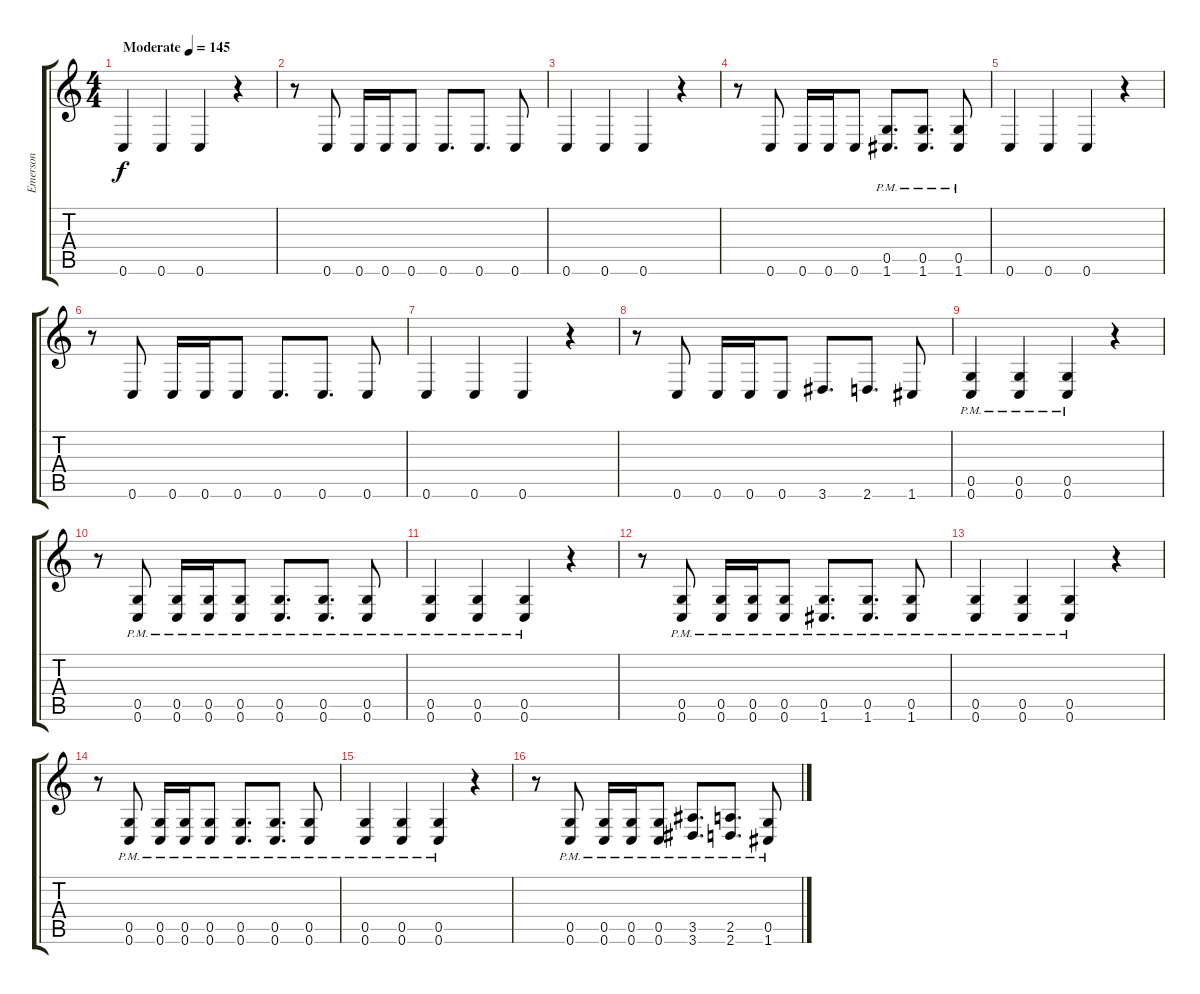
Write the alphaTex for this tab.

\track ("Emerson" "Emerson") {instrument distortionguitar}
\staff {score tabs}
\tuning (D4 A3 F3 C3 G2 C2) {hide}
\ts (4 4)
\tempo (145 "Moderate")
\clef g2
\ks c
0.6.4{dy f instrument distortionguitar} 0.6.4 0.6.4 r.4 |
r.8 0.6.8 0.6.16 0.6.16 0.6.8 0.6.8{d} 0.6.8{d} 0.6.8 |
0.6.4 0.6.4 0.6.4 r.4 |
r.8 0.6.8 0.6.16 0.6.16 0.6.8 (0.5{pm} 1.6{pm}).8{d} (0.5{pm} 1.6{pm}).8{d} (0.5{pm} 1.6{pm}).8 |
0.6.4 0.6.4 0.6.4 r.4 |
r.8 0.6.8 0.6.16 0.6.16 0.6.8 0.6.8{d} 0.6.8{d} 0.6.8 |
0.6.4 0.6.4 0.6.4 r.4 |
r.8 0.6.8 0.6.16 0.6.16 0.6.8 3.6.8{d} 2.6.8{d} 1.6.8 |
(0.5{pm} 0.6{pm}).4 (0.5{pm} 0.6{pm}).4 (0.5{pm} 0.6{pm}).4 r.4 |
r.8 (0.5{pm} 0.6{pm}).8 (0.5{pm} 0.6{pm}).16 (0.5{pm} 0.6{pm}).16 (0.5{pm} 0.6{pm}).8 (0.5{pm} 0.6{pm}).8{d} (0.5{pm} 0.6{pm}).8{d} (0.5{pm} 0.6{pm}).8 |
(0.5{pm} 0.6{pm}).4 (0.5{pm} 0.6{pm}).4 (0.5{pm} 0.6{pm}).4 r.4 |
r.8 (0.5{pm} 0.6{pm}).8 (0.5{pm} 0.6{pm}).16 (0.5{pm} 0.6{pm}).16 (0.5{pm} 0.6{pm}).8 (0.5{pm} 1.6{pm}).8{d} (0.5{pm} 1.6{pm}).8{d} (0.5{pm} 1.6{pm}).8 |
(0.5{pm} 0.6{pm}).4 (0.5{pm} 0.6{pm}).4 (0.5{pm} 0.6{pm}).4 r.4 |
r.8 (0.5{pm} 0.6{pm}).8 (0.5{pm} 0.6{pm}).16 (0.5{pm} 0.6{pm}).16 (0.5{pm} 0.6{pm}).8 (0.5{pm} 0.6{pm}).8{d} (0.5{pm} 0.6{pm}).8{d} (0.5{pm} 0.6{pm}).8 |
(0.5{pm} 0.6{pm}).4 (0.5{pm} 0.6{pm}).4 (0.5{pm} 0.6{pm}).4 r.4 |
r.8 (0.5{pm} 0.6{pm}).8 (0.5{pm} 0.6{pm}).16 (0.5{pm} 0.6{pm}).16 (0.5{pm} 0.6{pm}).8 (3.5{pm} 3.6{pm}).8{d} (2.5{pm} 2.6{pm}).8{d} (0.5{pm} 1.6{pm}).8
